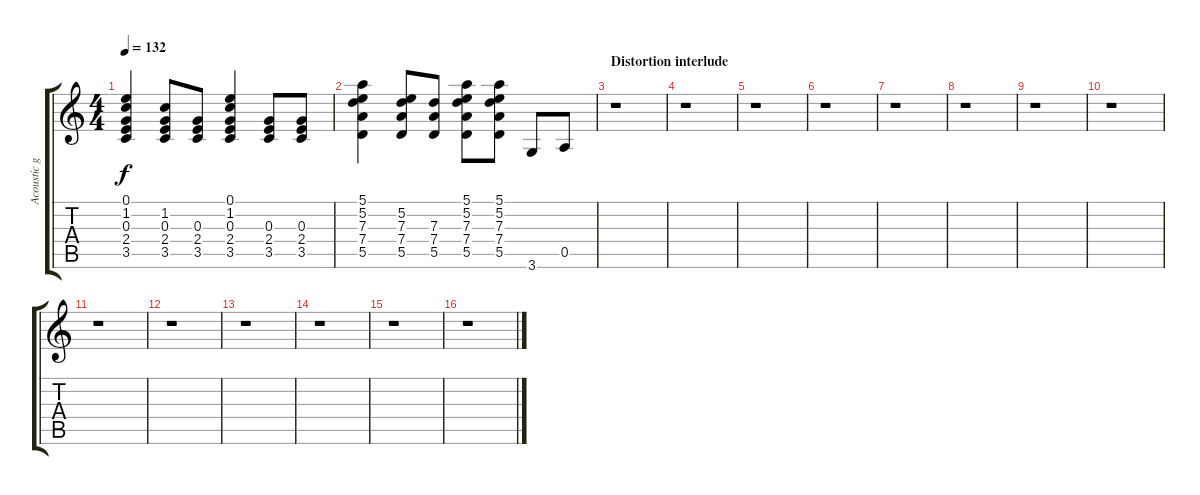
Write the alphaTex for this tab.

\track ("Acoustic guitar" "Acoustic g") {instrument acousticguitarnylon}
\staff {score tabs}
\tuning (E4 B3 G3 D3 A2 E2) {hide}
\ts (4 4)
\tempo 132
\clef g2
\ks c
(0.1 1.2 0.3 2.4 3.5).4{dy f} (1.2 0.3 2.4 3.5).8 (0.3 2.4 3.5).8 (0.1 1.2 0.3 2.4 3.5).4 (0.3 2.4 3.5).8 (0.3 2.4 3.5).8 |
(5.1 5.2 7.3 7.4 5.5).4 (5.2 7.3 7.4 5.5).8 (7.3 7.4 5.5).8 (5.1 5.2 7.3 7.4 5.5).8 (5.1 5.2 7.3 7.4 5.5).8 3.6.8 0.5.8 |
\section ("" "Distortion interlude")
r.1 |
r.1 |
r.1 |
r.1 |
r.1 |
r.1 |
r.1 |
r.1 |
r.1 |
r.1 |
r.1 |
r.1 |
r.1 |
r.1
